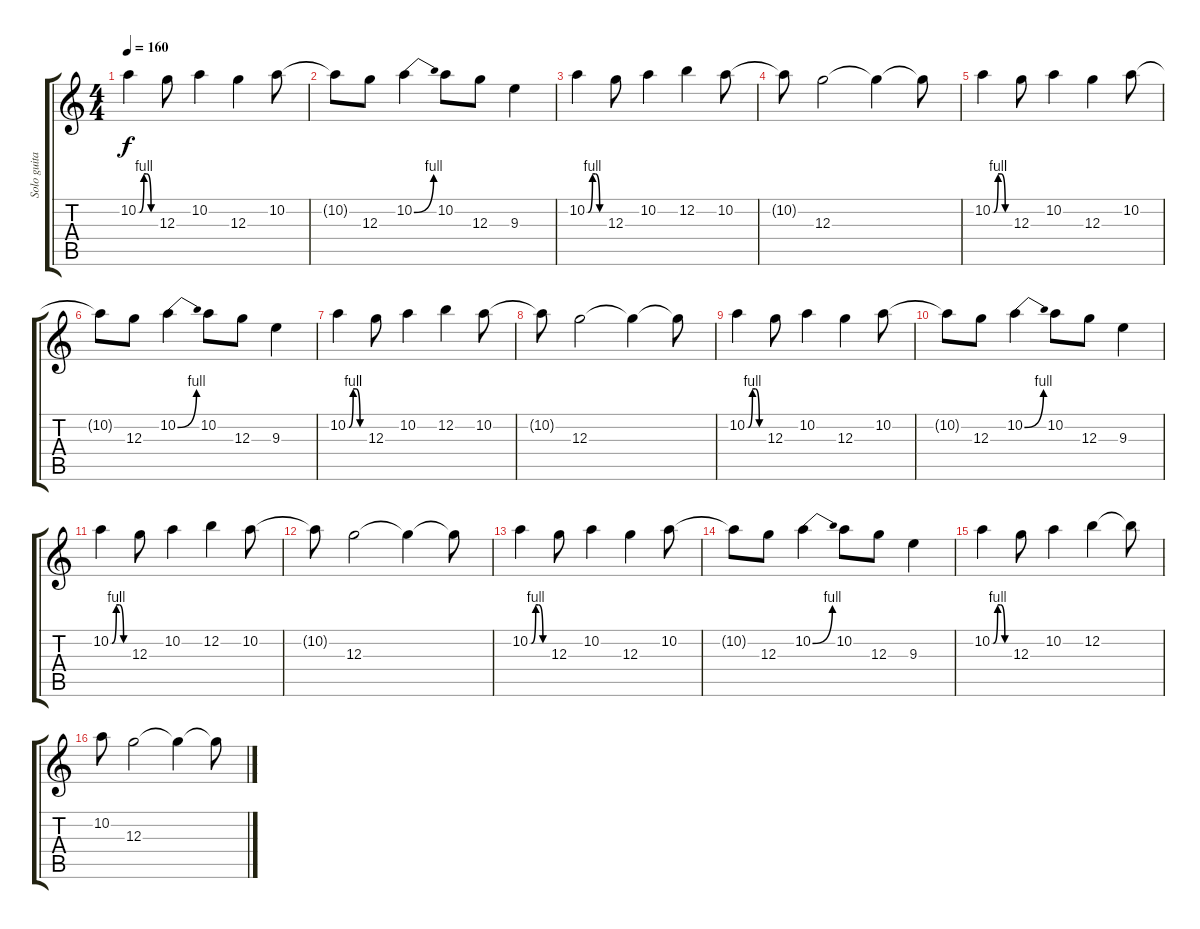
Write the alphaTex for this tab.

\track ("Solo guitar" "Solo guita") {instrument distortionguitar}
\staff {score tabs}
\tuning (E4 B3 G3 D3 A2 E2) {hide}
\ts (4 4)
\tempo 160
\clef g2
\ks c
10.2{be (custom 0 0 5 0 20 4 30 4 45 0 60 0)}.4{dy f} 12.3.8 10.2.4 12.3.4 10.2.8 |
10.2{t}.8 12.3.8 10.2{be (bend 0 0 60 4)}.4 10.2.8 12.3.8 9.3.4 |
10.2{be (custom 0 0 5 0 20 4 30 4 45 0 60 0)}.4 12.3.8 10.2.4 12.2.4 10.2.8 |
10.2{t}.8 12.3.2 12.3{t}.4 12.3{t}.8 |
10.2{be (custom 0 0 5 0 20 4 30 4 45 0 60 0)}.4 12.3.8 10.2.4 12.3.4 10.2.8 |
10.2{t}.8 12.3.8 10.2{be (bend 0 0 60 4)}.4 10.2.8 12.3.8 9.3.4 |
10.2{be (custom 0 0 5 0 20 4 30 4 45 0 60 0)}.4 12.3.8 10.2.4 12.2.4 10.2.8 |
10.2{t}.8 12.3.2 12.3{t}.4 12.3{t}.8 |
10.2{be (custom 0 0 5 0 20 4 30 4 45 0 60 0)}.4 12.3.8 10.2.4 12.3.4 10.2.8 |
10.2{t}.8 12.3.8 10.2{be (bend 0 0 60 4)}.4 10.2.8 12.3.8 9.3.4 |
10.2{be (custom 0 0 5 0 20 4 30 4 45 0 60 0)}.4 12.3.8 10.2.4 12.2.4 10.2.8 |
10.2{t}.8 12.3.2 12.3{t}.4 12.3{t}.8 |
10.2{be (custom 0 0 5 0 20 4 30 4 45 0 60 0)}.4 12.3.8 10.2.4 12.3.4 10.2.8 |
10.2{t}.8 12.3.8 10.2{be (bend 0 0 60 4)}.4 10.2.8 12.3.8 9.3.4 |
10.2{be (custom 0 0 5 0 20 4 30 4 45 0 60 0)}.4 12.3.8 10.2.4 12.2.4 12.2{t}.8 |
10.2.8 12.3.2 12.3{t}.4 12.3{t}.8
